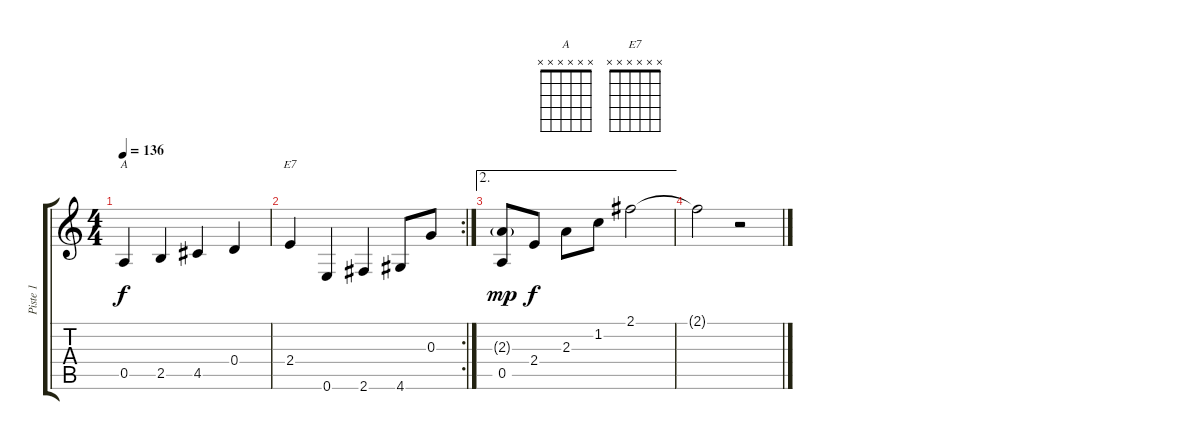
\track ("Piste 1" "Piste 1") {instrument acousticguitarsteel}
\staff {score tabs}
\tuning (E4 B3 G3 D3 A2 E2) {hide}
\chord ("A" x x x x x x) {firstfret 0}
\chord ("E7" x x x x x x) {firstfret 0}
\ts (4 4)
\tempo 136
\clef g2
\ks c
0.5.4{ch "A" dy f} 2.5.4 4.5.4 0.4.4 |
\rc 2
2.4.4{ch "E7"} 0.6.4 2.6.4 4.6.8 0.3.8 |
\ae 2
(2.3{g} 0.5).8{dy mp} 2.4.8{dy f} 2.3.8 1.2.8 2.1.2 |
2.1{t}.2 r.2
